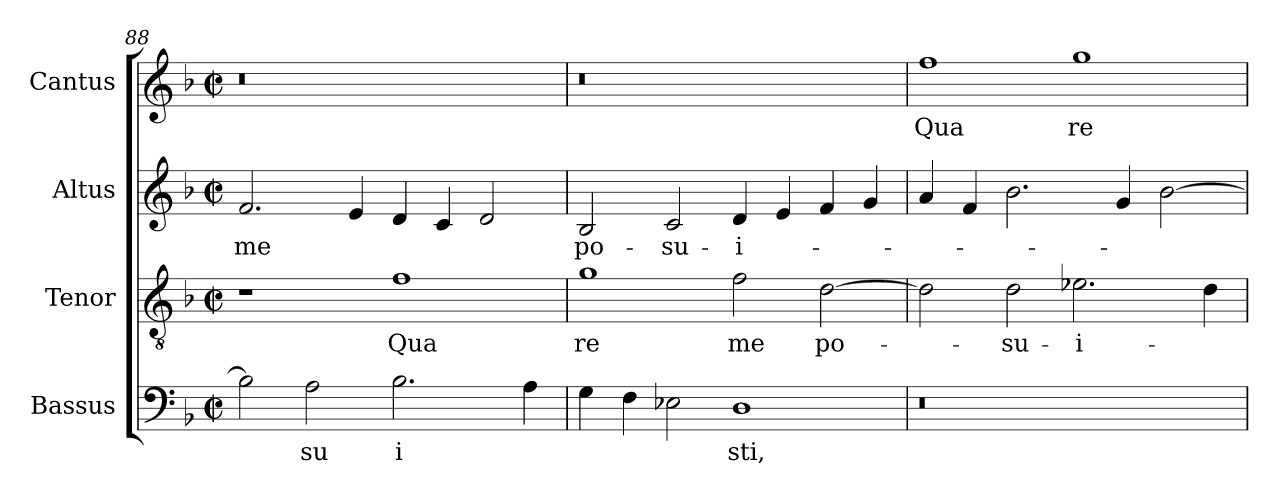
**kern	**text	**kern	**text	**kern	**text	**kern	**text
*part4	*part4	*part3	*part3	*part2	*part2	*part1	*part1
*staff4	*staff4	*staff3	*staff3	*staff2	*staff2	*staff1	*staff1
*I"Bassus	*	*I"Tenor	*	*I"Altus	*	*I"Cantus	*
*clefF4	*	*clefGv2	*	*clefG2	*	*clefG2	*
*k[b-]	*	*k[b-]	*	*k[b-]	*	*k[b-]	*
*F:	*	*F:	*	*F:	*	*F:	*
*M2/2	*	*M2/2	*	*M2/2	*	*M2/2	*
*met(c|)	*	*met(c|)	*	*met(c|)	*	*met(c|)	*
=88	=88	=88	=88	=88	=88	=88	=88
!	!	!	!	!	!LO:LY:b	!	!
2B-\]	.	1r	.	2.f/	me	0r	.
!	!LO:LY:b:cj	!	!	!	!	!	!
2A\	su	.	.	.	.	.	.
.	.	.	.	4e/	.	.	.
!	!LO:LY:b:rj	!	!LO:LY:b:cj	!	!	!	!
2.B-\	i	1f	Qua	4d/	.	.	.
.	.	.	.	4c/	.	.	.
.	.	.	.	2d/	.	.	.
4A\	.	.	.	.	.	.	.
!!LO:LB:g=z
=89	=89	=89	=89	=89	=89	=89	=89
!	!	!	!LO:LY:b:cj	!	!LO:LY:b:cj	!	!
4G\	.	1g	re	2B-/	po-	0r	.
4F\	.	.	.	.	.	.	.
!	!	!	!	!	!LO:LY:b:cj	!	!
2E-X\	.	.	.	2c/	-su-	.	.
!	!LO:LY:b:cj	!	!LO:LY:b:cj	!	!LO:LY:b:rj	!	!
1D	sti,	2f\	me	4d/	-i-	.	.
.	.	.	.	4e/	.	.	.
!	!	!	!LO:LY:b:cj	!	!	!	!
.	.	[>2d\	po-	4f/	.	.	.
.	.	.	.	4g/	.	.	.
=90	=90	=90	=90	=90	=90	=90	=90
!	!	!	!	!	!	!	!LO:LY:b:cj
0r	.	2d\]	.	4a/	.	1ff	Qua
.	.	.	.	4f/	.	.	.
!	!	!	!LO:LY:b:cj	!	!	!	!
.	.	2d\	-su-	2.b-\	.	.	.
!	!	!	!LO:LY:b:rj	!	!	!	!LO:LY:b:cj
.	.	2.e-X\	-i-	.	.	1gg	re
.	.	.	.	4g/	.	.	.
.	.	.	.	[>2b-\	.	.	.
.	.	4d\	.	.	.	.	.
=	=	=	=	=	=	=	=
*-	*-	*-	*-	*-	*-	*-	*-
